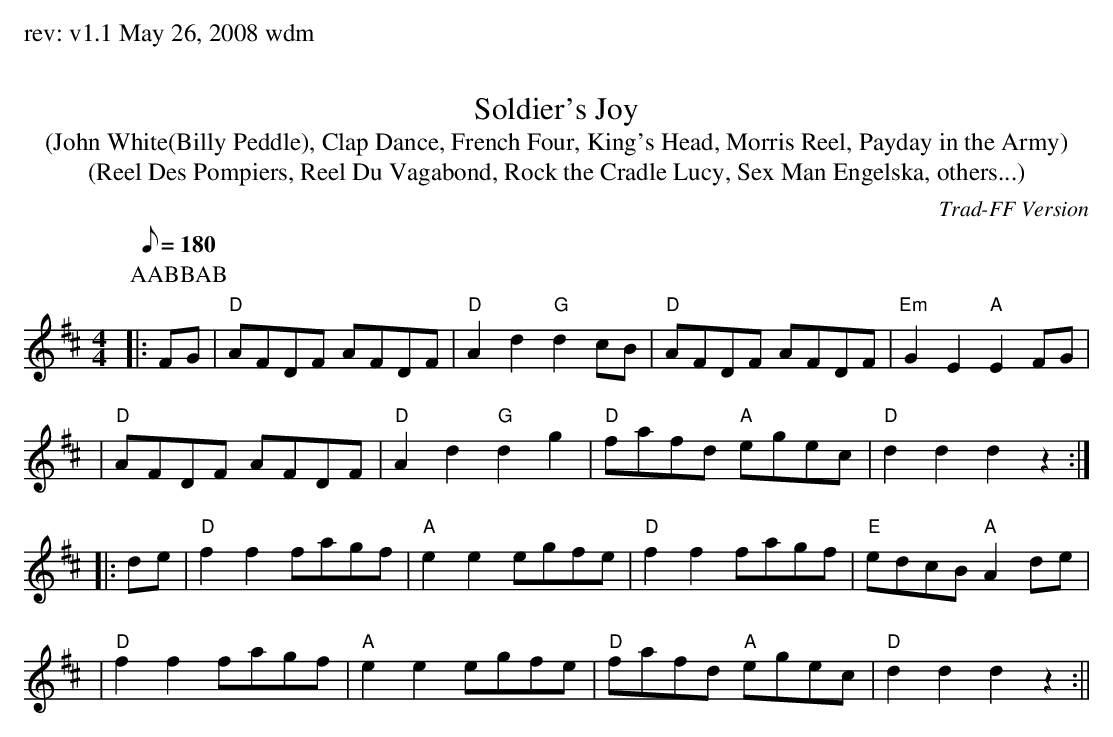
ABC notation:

X:1
T: Soldier's Joy
T: (John White(Billy Peddle), Clap Dance, French Four, King's Head, Morris Reel, Payday in the Army)
T: (Reel Des Pompiers, Reel Du Vagabond, Rock the Cradle Lucy, Sex Man Engelska, others...)
O: Trad-FF Version
M: 4/4
K: Dmaj
P: AABBAB
Q: 180
|:FG|"D"AFDF AFDF|"D"A2 d2 "G"d2 cB|"D"AFDF AFDF|"Em"G2E2 "A"E2 FG|
|"D"AFDF AFDF|"D"A2 d2 "G"d2 g2|"D"fafd "A"egec|"D"d2 d2 d2 z2:|
|:de|"D"f2f2 fagf|"A"e2e2 egfe|"D"f2f2 fagf|"E"edcB "A"A2 de|
| "D"f2f2 fagf|"A"e2e2 egfe|"D"fafd "A"egec|"D"d2 d2 d2 z2:||
